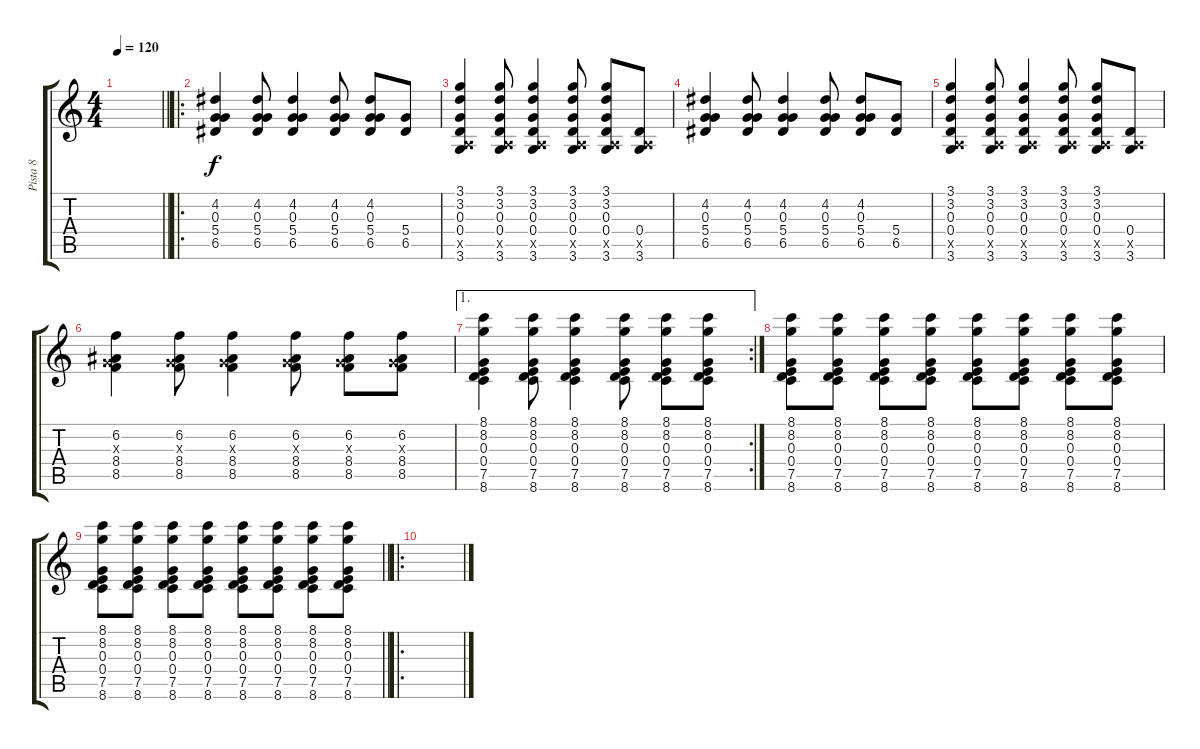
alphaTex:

\track ("Pista 8" "Pista 8") {instrument electricguitarclean}
\staff {score tabs}
\tuning (E4 B3 G3 D3 A2 E2) {hide}
\ts (4 4)
\tempo 120
\clef g2
\barLineRight lightlight
\ks c
|
\ro
(4.2 0.3 5.4 6.5).4 (4.2 0.3 5.4 6.5).8 (4.2 0.3 5.4 6.5).4 (4.2 0.3 5.4 6.5).8 (4.2 0.3 5.4 6.5).8 (5.4 6.5).8 |
(3.1 3.2 0.3 0.4 0.5{x} 3.6).4 (3.1 3.2 0.3 0.4 0.5{x} 3.6).8 (3.1 3.2 0.3 0.4 0.5{x} 3.6).4 (3.1 3.2 0.3 0.4 0.5{x} 3.6).8 (3.1 3.2 0.3 0.4 0.5{x} 3.6).8 (0.4 0.5{x} 3.6).8 |
(4.2 0.3 5.4 6.5).4 (4.2 0.3 5.4 6.5).8 (4.2 0.3 5.4 6.5).4 (4.2 0.3 5.4 6.5).8 (4.2 0.3 5.4 6.5).8 (5.4 6.5).8 |
(3.1 3.2 0.3 0.4 0.5{x} 3.6).4 (3.1 3.2 0.3 0.4 0.5{x} 3.6).8 (3.1 3.2 0.3 0.4 0.5{x} 3.6).4 (3.1 3.2 0.3 0.4 0.5{x} 3.6).8 (3.1 3.2 0.3 0.4 0.5{x} 3.6).8 (0.4 0.5{x} 3.6).8 |
(6.2 0.3{x} 8.4 8.5).4 (6.2 0.3{x} 8.4 8.5).8 (6.2 0.3{x} 8.4 8.5).4 (6.2 0.3{x} 8.4 8.5).8 (6.2 0.3{x} 8.4 8.5).8 (6.2 0.3{x} 8.4 8.5).8 |
\ae 1
\rc 2
(8.1 8.2 0.3 0.4 7.5 8.6).4 (8.1 8.2 0.3 0.4 7.5 8.6).8 (8.1 8.2 0.3 0.4 7.5 8.6).4 (8.1 8.2 0.3 0.4 7.5 8.6).8 (8.1 8.2 0.3 0.4 7.5 8.6).8 (8.1 8.2 0.3 0.4 7.5 8.6).8 |
(8.1 8.2 0.3 0.4 7.5 8.6).8 (8.1 8.2 0.3 0.4 7.5 8.6).8 (8.1 8.2 0.3 0.4 7.5 8.6).8 (8.1 8.2 0.3 0.4 7.5 8.6).8 (8.1 8.2 0.3 0.4 7.5 8.6).8 (8.1 8.2 0.3 0.4 7.5 8.6).8 (8.1 8.2 0.3 0.4 7.5 8.6).8 (8.1 8.2 0.3 0.4 7.5 8.6).8 |
\barLineRight lightlight
(8.1 8.2 0.3 0.4 7.5 8.6).8 (8.1 8.2 0.3 0.4 7.5 8.6).8 (8.1 8.2 0.3 0.4 7.5 8.6).8 (8.1 8.2 0.3 0.4 7.5 8.6).8 (8.1 8.2 0.3 0.4 7.5 8.6).8 (8.1 8.2 0.3 0.4 7.5 8.6).8 (8.1 8.2 0.3 0.4 7.5 8.6).8 (8.1 8.2 0.3 0.4 7.5 8.6).8 |
\ro
